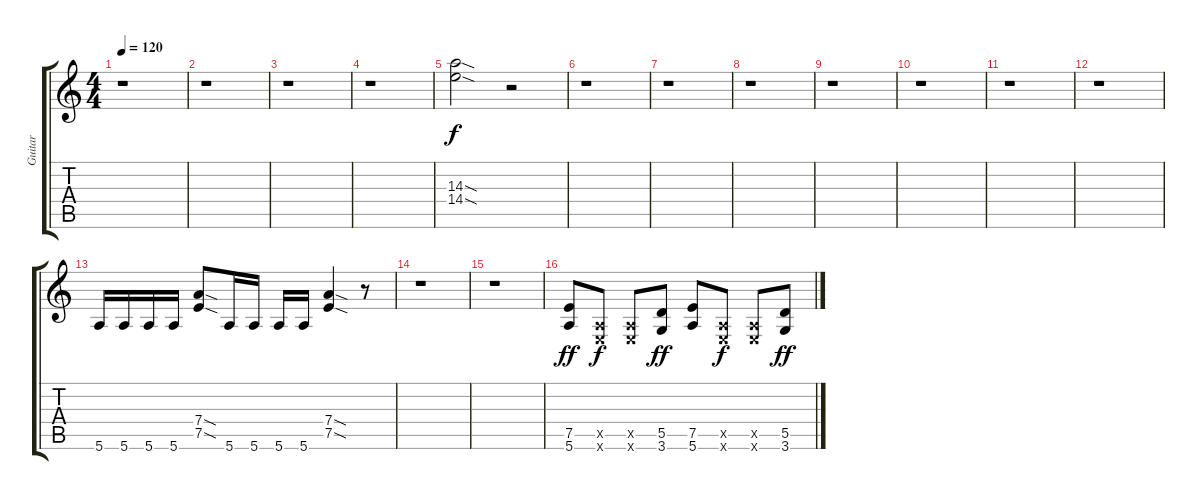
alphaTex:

\track ("Guitar" "Guitar") {instrument distortionguitar}
\staff {score tabs}
\tuning (E4 B3 G3 D3 A2 E2) {hide}
\ts (4 4)
\tempo 120
\clef g2
\ks c
r.1{dy f instrument distortionguitar} |
r.1 |
r.1 |
r.1 |
(14.3{sod} 14.4{sod}).2 r.2 |
r.1 |
r.1 |
r.1 |
r.1 |
r.1 |
r.1 |
r.1 |
5.6.16 5.6.16 5.6.16 5.6.16 (7.4{sod} 7.5{sod}).8 5.6.16 5.6.16 5.6.16 5.6.16 (7.4{sod} 7.5{sod}).4 r.8 |
r.1 |
r.1 |
(7.5 5.6).8{dy ff} (0.5{x} 0.6{x}).8{dy f} (0.5{x} 0.6{x}).8 (5.5 3.6).8{dy ff} (7.5 5.6).8 (0.5{x} 0.6{x}).8{dy f} (0.5{x} 0.6{x}).8 (5.5 3.6).8{dy ff}
